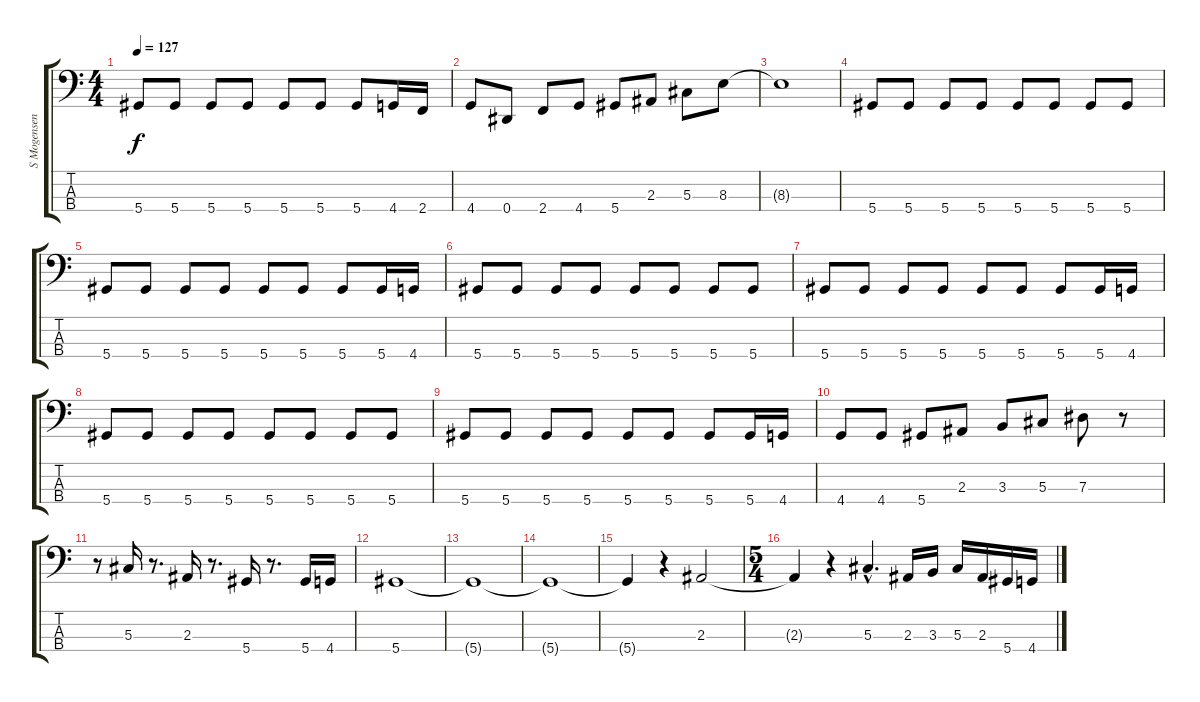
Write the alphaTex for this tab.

\track ("S Mogensen" "S Mogensen") {instrument electricbassfinger}
\staff {score tabs}
\tuning (Gb2 Db2 Ab1 Eb1) {hide}
\ts (4 4)
\tempo 127
\clef f4
\ks c
5.4.8{dy f} 5.4.8 5.4.8 5.4.8 5.4.8 5.4.8 5.4.8 4.4.16 2.4.16 |
4.4.8 0.4.8 2.4.8 4.4.8 5.4.8 2.3.8 5.3.8 8.3.8 |
8.3{t}.1 |
5.4.8 5.4.8 5.4.8 5.4.8 5.4.8 5.4.8 5.4.8 5.4.8 |
5.4.8 5.4.8 5.4.8 5.4.8 5.4.8 5.4.8 5.4.8 5.4.16 4.4.16 |
5.4.8 5.4.8 5.4.8 5.4.8 5.4.8 5.4.8 5.4.8 5.4.8 |
5.4.8 5.4.8 5.4.8 5.4.8 5.4.8 5.4.8 5.4.8 5.4.16 4.4.16 |
5.4.8 5.4.8 5.4.8 5.4.8 5.4.8 5.4.8 5.4.8 5.4.8 |
5.4.8 5.4.8 5.4.8 5.4.8 5.4.8 5.4.8 5.4.8 5.4.16 4.4.16 |
4.4.8 4.4.8 5.4.8 2.3.8 3.3.8 5.3.8 7.3.8 r.8 |
r.8 5.3.16 r.8{d} 2.3.16 r.8{d} 5.4.16 r.8{d} 5.4.16 4.4.16 |
5.4.1 |
5.4{t}.1 |
5.4{t}.1 |
5.4{t}.4 r.4 2.3.2 |
\ts (5 4)
2.3{t}.4 r.4 5.3{hac}.4{d} 2.3.16 3.3.16 5.3.16 2.3.16 5.4.16 4.4.16
